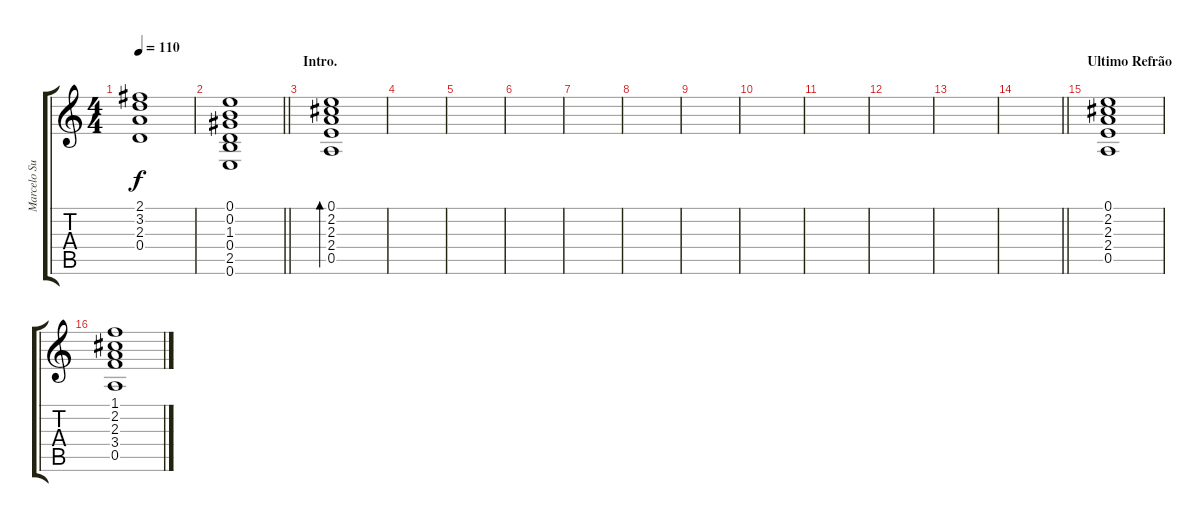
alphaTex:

\track ("Marcelo Sussekind" "Marcelo Su") {instrument acousticguitarsteel}
\staff {score tabs}
\tuning (E4 B3 G3 D3 A2 E2) {hide}
\ts (4 4)
\tempo 110
\clef g2
\ks c
(2.1 3.2 2.3 0.4).1{dy f} |
\barLineRight lightlight
(0.1 0.2 1.3 0.4 2.5 0.6).1 |
\section ("" "Intro.")
(0.1 2.2 2.3 2.4 0.5).1{bd 240} |
|
|
|
|
|
|
|
|
|
|
\barLineRight lightlight
|
\section ("" "Ultimo Refrão")
(0.1 2.2 2.3 2.4 0.5).1 |
(1.1 2.2 2.3 3.4 0.5).1
